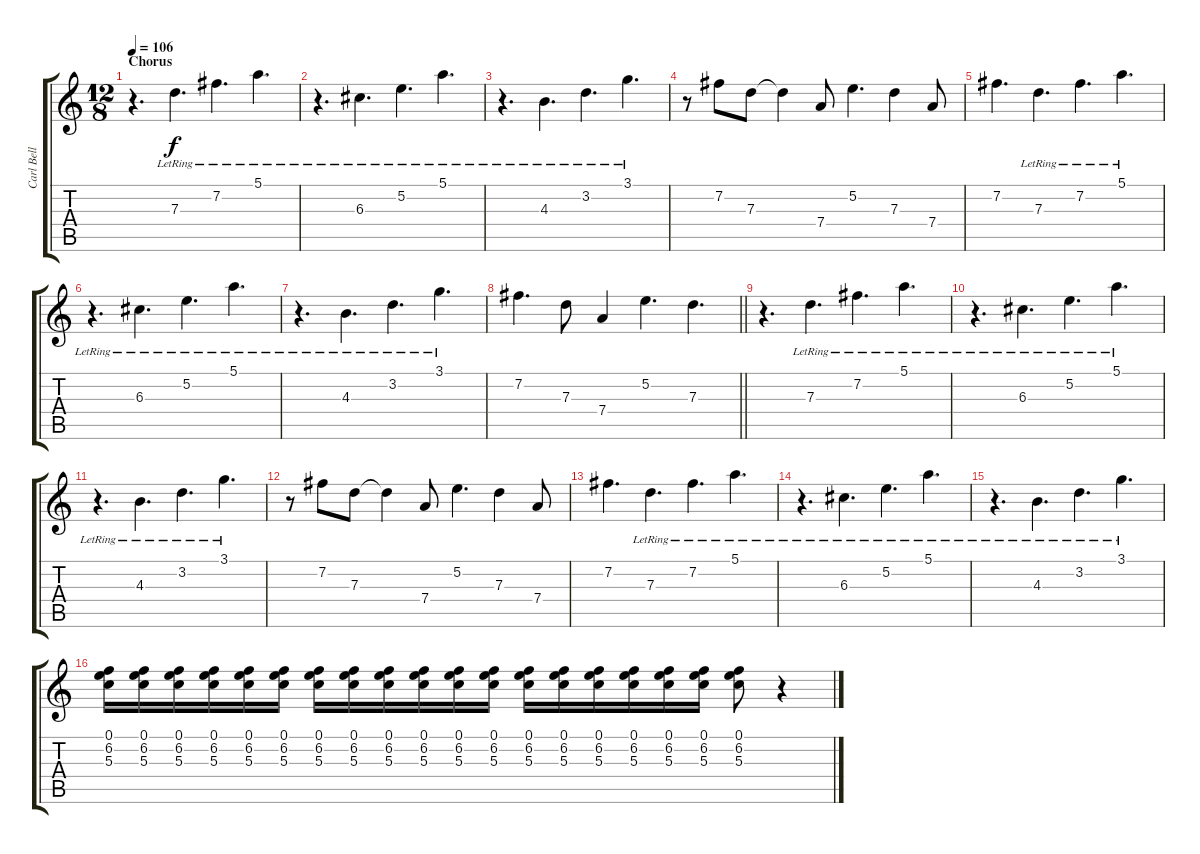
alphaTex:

\track ("Carl Bell (Lead Guitar)" "Carl Bell ") {instrument distortionguitar}
\staff {score tabs}
\tuning (E4 B3 G3 D3 A2 D2) {hide}
\ts (12 8)
\section ("" "Chorus")
\tempo 106
\clef g2
\ks c
r.4{d dy f} 7.3{lr}.4{d volume 12 instrument electricguitarclean} 7.2{lr}.4{d} 5.1{lr}.4{d} |
r.4{d} 6.3{lr}.4{d} 5.2{lr}.4{d} 5.1{lr}.4{d} |
r.4{d} 4.3{lr}.4{d} 3.2{lr}.4{d} 3.1{lr}.4{d} |
r.8 7.2.8 7.3.8 7.3{t}.4 7.4.8 5.2.4{d} 7.3.4 7.4.8 |
7.2.4{d} 7.3{lr}.4{d} 7.2{lr}.4{d} 5.1{lr}.4{d} |
r.4{d} 6.3{lr}.4{d} 5.2{lr}.4{d} 5.1{lr}.4{d} |
r.4{d} 4.3{lr}.4{d} 3.2{lr}.4{d} 3.1{lr}.4{d} |
\barLineRight lightlight
7.2.4{d} 7.3.8 7.4.4 5.2.4{d} 7.3.4{d} |
r.4{d} 7.3{lr}.4{d volume 12 instrument electricguitarclean} 7.2{lr}.4{d} 5.1{lr}.4{d} |
r.4{d} 6.3{lr}.4{d} 5.2{lr}.4{d} 5.1{lr}.4{d} |
r.4{d} 4.3{lr}.4{d} 3.2{lr}.4{d} 3.1{lr}.4{d} |
r.8 7.2.8 7.3.8 7.3{t}.4 7.4.8 5.2.4{d} 7.3.4 7.4.8 |
7.2.4{d} 7.3{lr}.4{d} 7.2{lr}.4{d} 5.1{lr}.4{d} |
r.4{d} 6.3{lr}.4{d} 5.2{lr}.4{d} 5.1{lr}.4{d} |
r.4{d} 4.3{lr}.4{d} 3.2{lr}.4{d} 3.1{lr}.4{d} |
(0.1 6.2 5.3).16{volume 8 instrument distortionguitar} (0.1 6.2 5.3).16 (0.1 6.2 5.3).16 (0.1 6.2 5.3).16 (0.1 6.2 5.3).16 (0.1 6.2 5.3).16 (0.1 6.2 5.3).16 (0.1 6.2 5.3).16 (0.1 6.2 5.3).16 (0.1 6.2 5.3).16 (0.1 6.2 5.3).16 (0.1 6.2 5.3).16 (0.1 6.2 5.3).16 (0.1 6.2 5.3).16 (0.1 6.2 5.3).16 (0.1 6.2 5.3).16 (0.1 6.2 5.3).16 (0.1 6.2 5.3).16 (0.1 6.2 5.3).8 r.4
